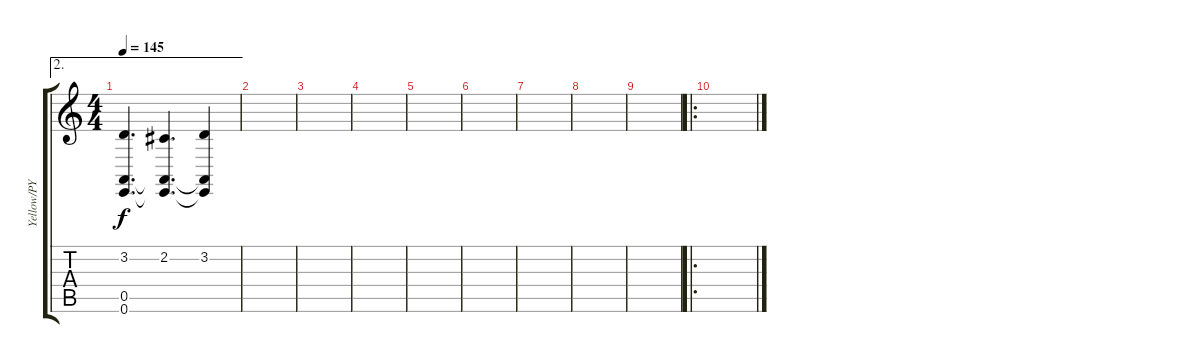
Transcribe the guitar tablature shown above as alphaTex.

\track ("Yellow/PY (Dudelsack)" "Yellow/PY ") {instrument bagpipe}
\staff {score tabs}
\tuning (E4 B3 G3 D3 A2 E2) {hide}
\ae 2
\ts (4 4)
\tempo 145
\clef g2
\ks c
(3.2 0.5{t} 0.6{t}).4{d dy f} (2.2 0.5{t} 0.6{t}).4{d} (3.2 0.5{t} 0.6{t}).4 |
|
|
|
|
|
|
|
|
\ro
